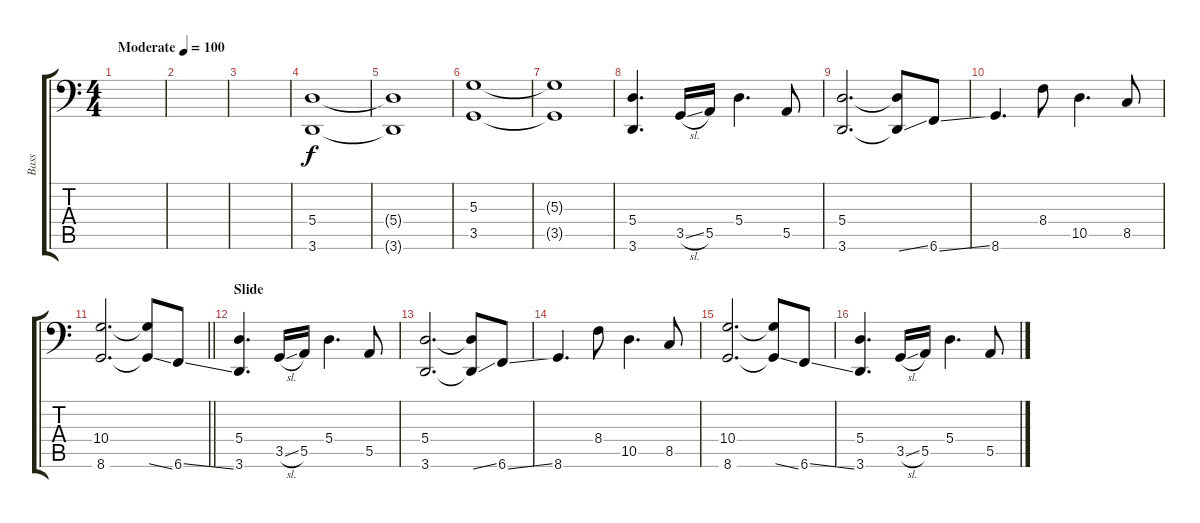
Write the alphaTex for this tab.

\track ("Bass" "Bass") {instrument electricbassfinger}
\staff {score tabs}
\tuning (C3 G2 D2 A1 E1 B0) {hide}
\ts (4 4)
\tempo (100 "Moderate")
\clef f4
\ks c
|
|
|
(5.4 3.6).1 |
(5.4{t} 3.6{t}).1 |
(5.3 3.5).1 |
(5.3{t} 3.5{t}).1 |
(5.4 3.6).4{d} 3.5{sl}.16 5.5.16 5.4.4{d} 5.5.8 |
(5.4 3.6).2{d} (5.4{t} 3.6{ss t}).8 6.6{ss}.8 |
8.6.4{d} 8.4.8 10.5.4{d} 8.5.8 |
\barLineRight lightlight
(10.4 8.6).2{d} (10.4{t} 8.6{ss t}).8 6.6{ss}.8 |
\section ("" "Slide")
(5.4 3.6).4{d} 3.5{sl}.16 5.5.16 5.4.4{d} 5.5.8 |
(5.4 3.6).2{d} (5.4{t} 3.6{ss t}).8 6.6{ss}.8 |
8.6.4{d} 8.4.8 10.5.4{d} 8.5.8 |
(10.4 8.6).2{d} (10.4{t} 8.6{ss t}).8 6.6{ss}.8 |
(5.4 3.6).4{d} 3.5{sl}.16 5.5.16 5.4.4{d} 5.5.8
